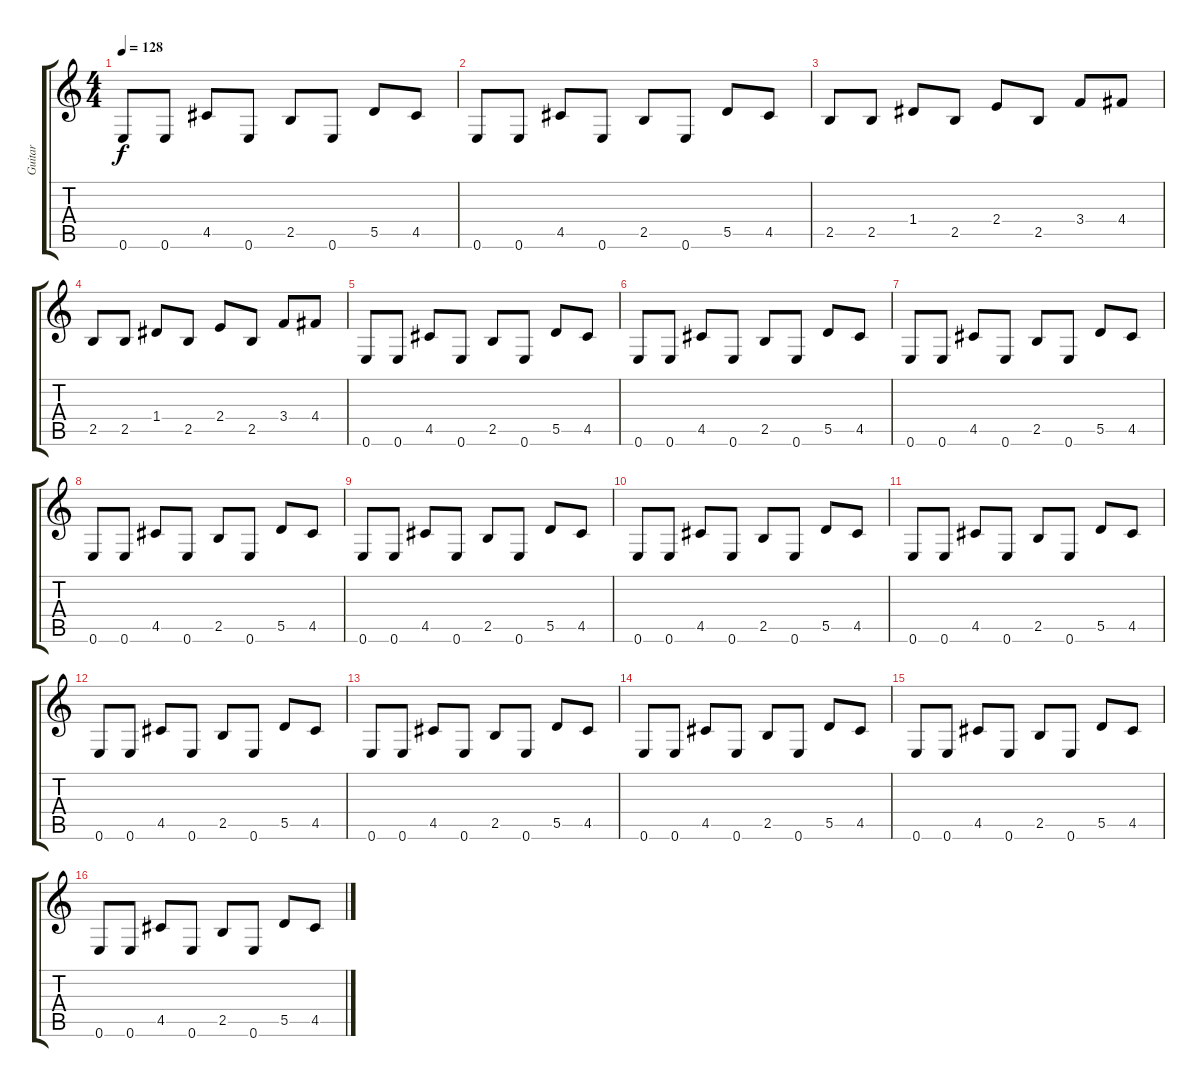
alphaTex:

\track ("Guitar" "Guitar") {instrument electricguitarmuted}
\staff {score tabs}
\tuning (E4 B3 G3 D3 A2 E2) {hide}
\ts (4 4)
\tempo 128
\clef g2
\ks c
0.6.8{dy f} 0.6.8 4.5.8 0.6.8 2.5.8 0.6.8 5.5.8 4.5.8 |
0.6.8 0.6.8 4.5.8 0.6.8 2.5.8 0.6.8 5.5.8 4.5.8 |
2.5.8 2.5.8 1.4.8 2.5.8 2.4.8 2.5.8 3.4.8 4.4.8 |
2.5.8 2.5.8 1.4.8 2.5.8 2.4.8 2.5.8 3.4.8 4.4.8 |
0.6.8 0.6.8 4.5.8 0.6.8 2.5.8 0.6.8 5.5.8 4.5.8 |
0.6.8 0.6.8 4.5.8 0.6.8 2.5.8 0.6.8 5.5.8 4.5.8 |
0.6.8 0.6.8 4.5.8 0.6.8 2.5.8 0.6.8 5.5.8 4.5.8 |
0.6.8 0.6.8 4.5.8 0.6.8 2.5.8 0.6.8 5.5.8 4.5.8 |
0.6.8 0.6.8 4.5.8 0.6.8 2.5.8 0.6.8 5.5.8 4.5.8 |
0.6.8 0.6.8 4.5.8 0.6.8 2.5.8 0.6.8 5.5.8 4.5.8 |
0.6.8 0.6.8 4.5.8 0.6.8 2.5.8 0.6.8 5.5.8 4.5.8 |
0.6.8 0.6.8 4.5.8 0.6.8 2.5.8 0.6.8 5.5.8 4.5.8 |
0.6.8 0.6.8 4.5.8 0.6.8 2.5.8 0.6.8 5.5.8 4.5.8 |
0.6.8 0.6.8 4.5.8 0.6.8 2.5.8 0.6.8 5.5.8 4.5.8 |
0.6.8 0.6.8 4.5.8 0.6.8 2.5.8 0.6.8 5.5.8 4.5.8 |
0.6.8 0.6.8 4.5.8 0.6.8 2.5.8 0.6.8 5.5.8 4.5.8
